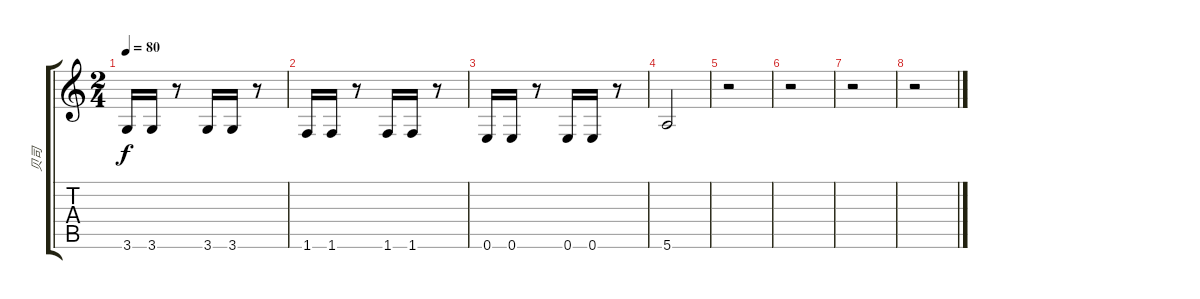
\track ("贝司" "贝司") {instrument electricbassfinger}
\staff {score tabs}
\tuning (E4 B3 G3 D3 A2 E2) {hide}
\ts (2 4)
\tempo 80
\clef g2
\ks c
3.6.16{dy f} 3.6.16 r.8 3.6.16 3.6.16 r.8 |
1.6.16 1.6.16 r.8 1.6.16 1.6.16 r.8 |
0.6.16 0.6.16 r.8 0.6.16 0.6.16 r.8 |
5.6.2 |
r.2 |
r.2 |
r.2 |
r.2
